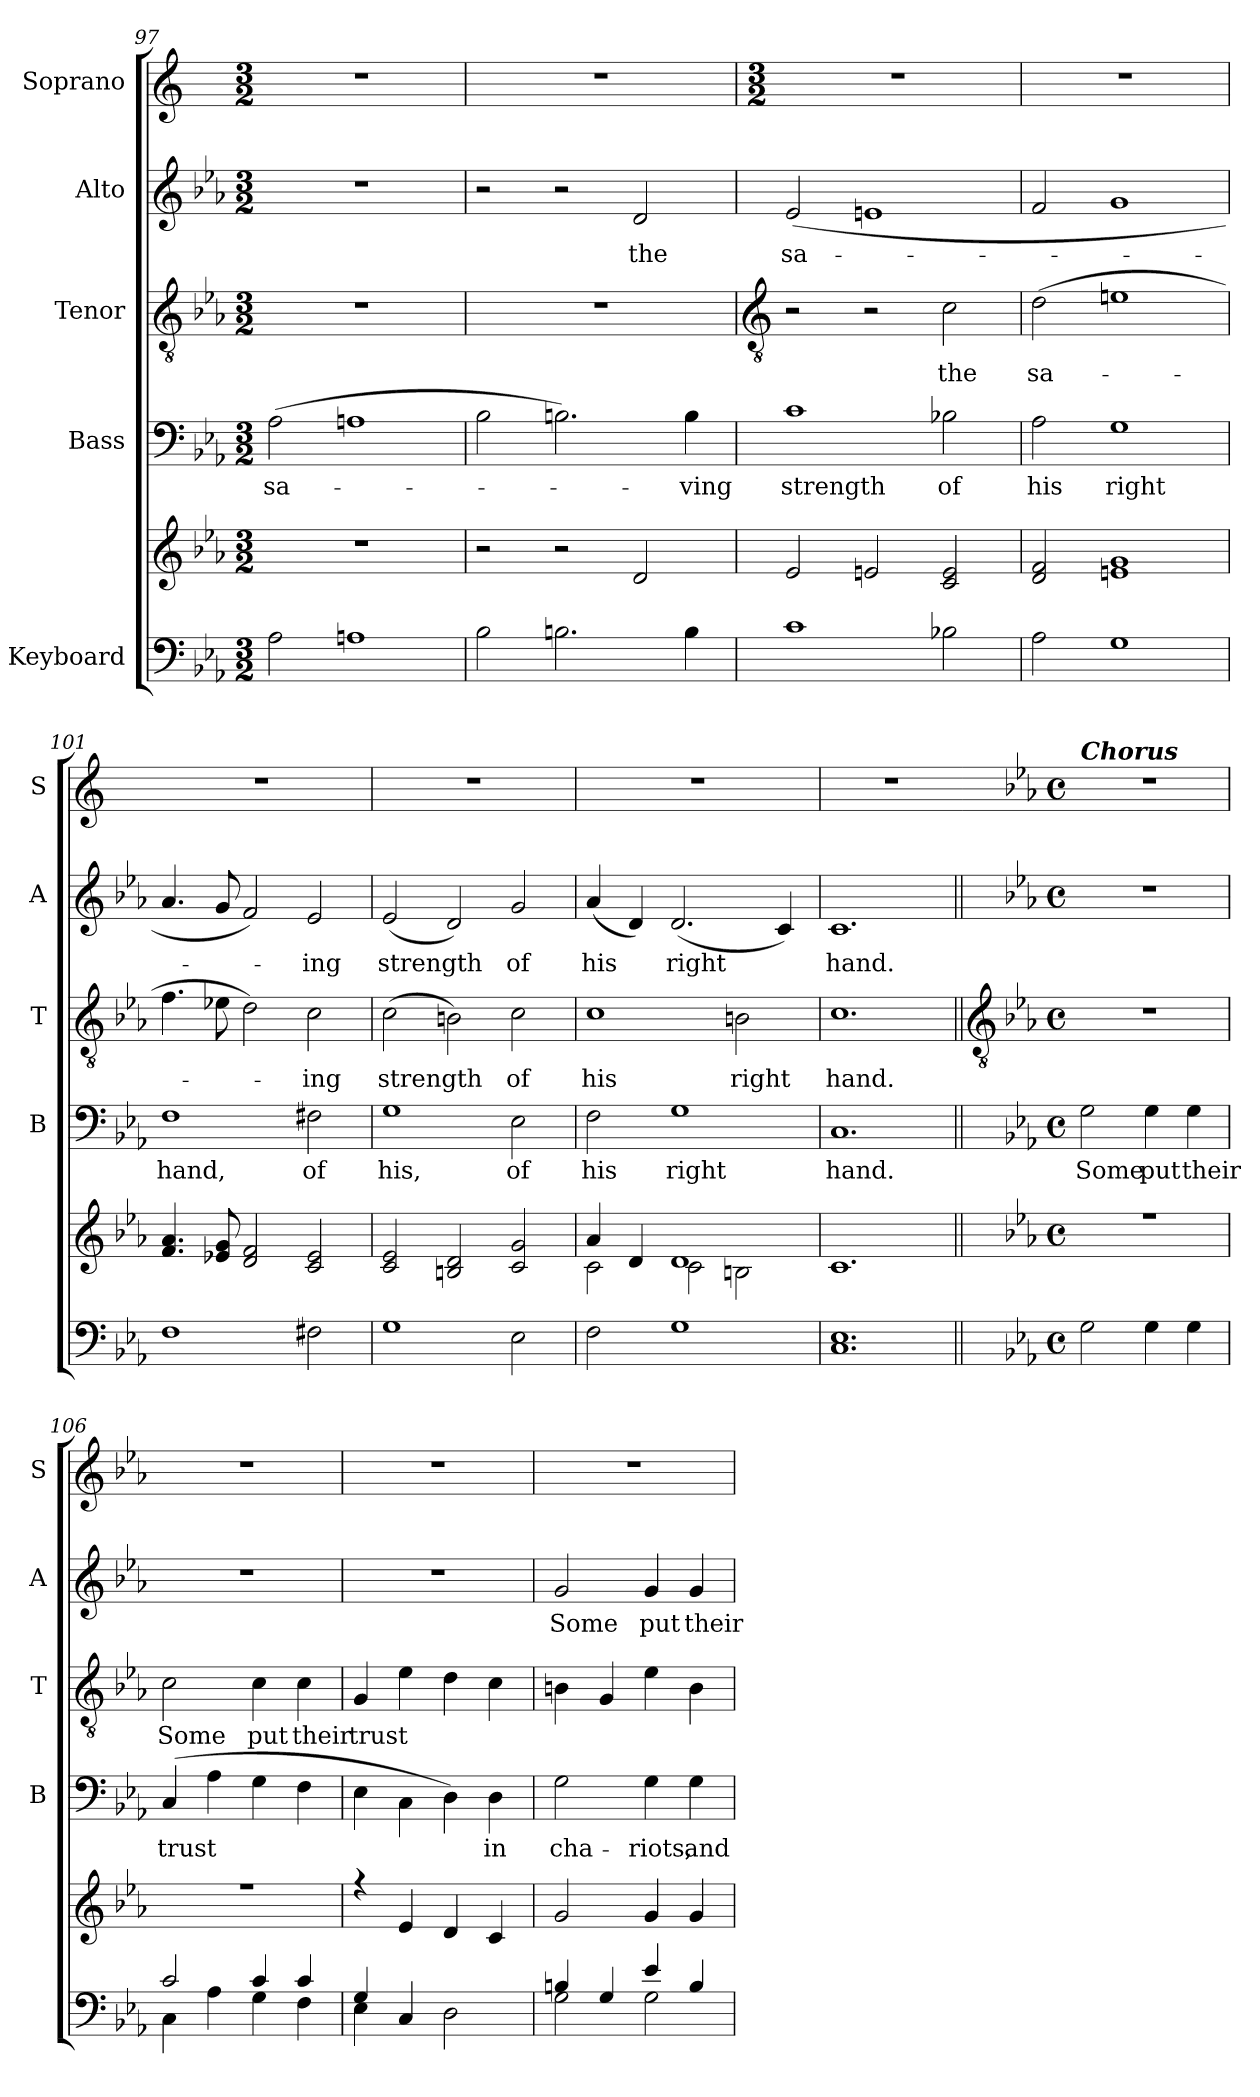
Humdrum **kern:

**kern	**kern	**kern	**text	**kern	**text	**kern	**text	**kern
*part5	*part5	*part4	*part4	*part3	*part3	*part2	*part2	*part1
*staff6	*staff5	*staff4	*staff4	*staff3	*staff3	*staff2	*staff2	*staff1
*I"Keyboard	*	*I"Bass	*	*I"Tenor	*	*I"Alto	*	*I"Soprano
*	*	*I'B	*	*I'T	*	*I'A	*	*I'S
*clefF4	*clefG2	*clefF4	*	*clefGv2	*	*clefG2	*	*clefG2
*k[b-e-a-]	*k[b-e-a-]	*k[b-e-a-]	*	*k[b-e-a-]	*	*k[b-e-a-]	*	*k[]
*E-:	*E-:	*E-:	*	*E-:	*	*E-:	*	*C:
*M3/2	*M3/2	*M3/2	*	*M3/2	*	*M3/2	*	*M3/2
=97	=97	=97	=97	=97	=97	=97	=97	=97
!	!LO:N:vis=1	!	!LO:LY:b	!LO:N:vis=1	!	!LO:N:vis=1	!	!
2A-	1.r	(>2A-	sa-	1.r	.	1.r	.	1.r
1An	.	1An	.	.	.	.	.	.
=98	=98	=98	=98	=98	=98	=98	=98	=98
!	!	!	!	!LO:N:vis=1	!	!	!	!
2B-	2r	2B-	.	1.r	.	2r	.	1.r
2.Bn	2r	2.Bn)	.	.	.	2r	.	.
!	!	!	!	!	!	!	!LO:LY:b	!
.	2d	.	.	.	.	2d	the	.
!	!	!	!LO:LY:b	!	!	!	!	!
4B	.	4B	ving	.	.	.	.	.
!!LO:LB:g=z
=99	=99	=99	=99	=99	=99	=99	=99	=99
*	*	*	*	*clefGv2	*	*	*	*
*	*	*	*	*	*	*	*	*M3/2
*	*^	*	*	*	*	*	*	*
!	!	!LO:N:vis=1	!	!LO:LY:b	!	!	!	!LO:LY:b	!
1c	2e-/	1.ryy	1c	strength	2r	.	(<2e-	sa-	1.r
.	2en/	.	.	.	2r	.	1en	.	.
!	!	!	!	!LO:LY:b	!	!LO:LY:b	!	!	!
2B-X	2c/ 2e/	.	2B-X	of	2c	the	.	.	.
=100	=100	=100	=100	=100	=100	=100	=100	=100	=100
!	!	!LO:N:vis=1	!	!LO:LY:b	!	!LO:LY:b	!	!	!
2A-	2d/ 2f/	1.ryy	2A-	his	(>2d	sa-	2f	.	1.r
!	!	!	!	!LO:LY:b	!	!	!	!	!
1G	1en/ 1g/	.	1G	right	1en	.	1g	.	.
=101	=101	=101	=101	=101	=101	=101	=101	=101	=101
!	!	!LO:N:vis=1	!	!LO:LY:b	!	!	!	!	!
1F	4.f/ 4.a-/	1.ryy	1F	hand,	4.f	.	4.a-	.	1.r
.	8e-X/ 8g/	.	.	.	8e-X	.	8g	.	.
.	2d/ 2f/	.	.	.	2d)	.	2f)	.	.
!	!	!	!	!LO:LY:b	!	!LO:LY:b	!	!LO:LY:b	!
2F#X	2c/ 2e-/	.	2F#X	of	2c	ing	2e-	ing	.
=102	=102	=102	=102	=102	=102	=102	=102	=102	=102
!	!	!LO:N:vis=1	!	!LO:LY:b	!	!LO:LY:b	!	!LO:LY:b	!
1G	2c/ 2e-/	1.ryy	1G	his,	(>2c	strength	(<2e-	strength	1.r
.	2Bn/ 2d/	.	.	.	2Bn)	.	2d)	.	.
!	!	!	!	!LO:LY:b	!	!LO:LY:b	!	!LO:LY:b	!
2E-	2c/ 2g/	.	2E-	of	2c	of	2g	of	.
=103	=103	=103	=103	=103	=103	=103	=103	=103	=103
!	!	!	!	!LO:LY:b	!	!LO:LY:b	!	!LO:LY:b	!
2F	4a-/	2c\	2F	his	1c	his	(<4a-	his	1.r
.	4d/	.	.	.	.	.	4d)	.	.
!	!	!	!	!LO:LY:b	!	!	!	!LO:LY:b	!
1G	1d/	2c\	1G	right	.	.	(<2.d	right	.
!	!	!	!	!	!	!LO:LY:b	!	!	!
.	.	2Bn\	.	.	2Bn	right	.	.	.
.	.	.	.	.	.	.	4c)	.	.
=104	=104	=104	=104	=104	=104	=104	=104	=104	=104
!	!	!LO:N:vis=1	!	!LO:LY:b	!	!LO:LY:b	!	!LO:LY:b	!
1.C 1.E-	1.c/	1.ryy	1.C	hand.	1.c	hand.	1.c	hand.	1.r
!!LO:LB:g=z
=105||	=105||	=105||	=105||	=105	=105||	=105	=105||	=105	=105
*	*	*	*	*	*clefGv2	*	*	*	*
*	*	*	*	*	*	*	*	*	*k[b-e-a-]
*	*	*	*	*	*	*	*	*	*E-:
*M4/4	*M4/4	*	*M4/4	*	*M4/4	*	*M4/4	*	*M4/4
*met(c)	*met(c)	*	*met(c)	*	*met(c)	*	*met(c)	*	*met(c)
*^	*	*	*	*	*	*	*	*	*
!	!	!	!	!	!	!	!	!	!	!LO:TX:a:Bi:t=Chorus
!	!	!	!	!	!LO:LY:b	!	!	!	!	!
1ryy	2G\	1r	1ryy	2G	Some	1r	.	1r	.	1r
!	!	!	!	!	!LO:LY:b	!	!	!	!	!
.	4G\	.	.	4G	put	.	.	.	.	.
!	!	!	!	!	!LO:LY:b	!	!	!	!	!
.	4G\	.	.	4G	their	.	.	.	.	.
=106	=106	=106	=106	=106	=106	=106	=106	=106	=106	=106
!	!	!	!	!	!LO:LY:b	!	!LO:LY:b	!	!	!
2c/	4C\	1r	1ryy	(>4C	trust	2c	Some	1r	.	1r
.	4A-\	.	.	4A-	.	.	.	.	.	.
!	!	!	!	!	!	!	!LO:LY:b	!	!	!
4c/	4G\	.	.	4G	.	4c	put	.	.	.
!	!	!	!	!	!	!	!LO:LY:b	!	!	!
4c/	4F\	.	.	4F	.	4c	their	.	.	.
=107	=107	=107	=107	=107	=107	=107	=107	=107	=107	=107
!	!	!	!	!	!	!	!LO:LY:b	!	!	!
4G/	4E-\	4r	1ryy	4E-	.	4G	trust	1r	.	1r
4ryy	4C/	4e-/	.	4C\	.	4e-	.	.	.	.
2ryy	2D\	4d/	.	4D)	.	4d	.	.	.	.
!	!	!	!	!	!LO:LY:b	!	!	!	!	!
.	.	4c/	.	4D	in	4c	.	.	.	.
=108	=108	=108	=108	=108	=108	=108	=108	=108	=108	=108
!	!	!	!	!	!LO:LY:b	!	!	!	!LO:LY:b	!
4Bn/	2G\	2g/	1ryy	2G	cha-	4Bn	.	2g	Some	1r
4G/	.	.	.	.	.	4G	.	.	.	.
!	!	!	!	!	!LO:LY:b	!	!	!	!LO:LY:b	!
4e-/	2G\	4g/	.	4G	-riots,	4e-	.	4g	put	.
!	!	!	!	!	!LO:LY:b	!	!	!	!LO:LY:b	!
4B/	.	4g/	.	4G	and	4B	.	4g	their	.
*v	*v	*	*	*	*	*	*	*	*	*
*	*v	*v	*	*	*	*	*	*	*
=	=	=	=	=	=	=	=	=
*-	*-	*-	*-	*-	*-	*-	*-	*-
